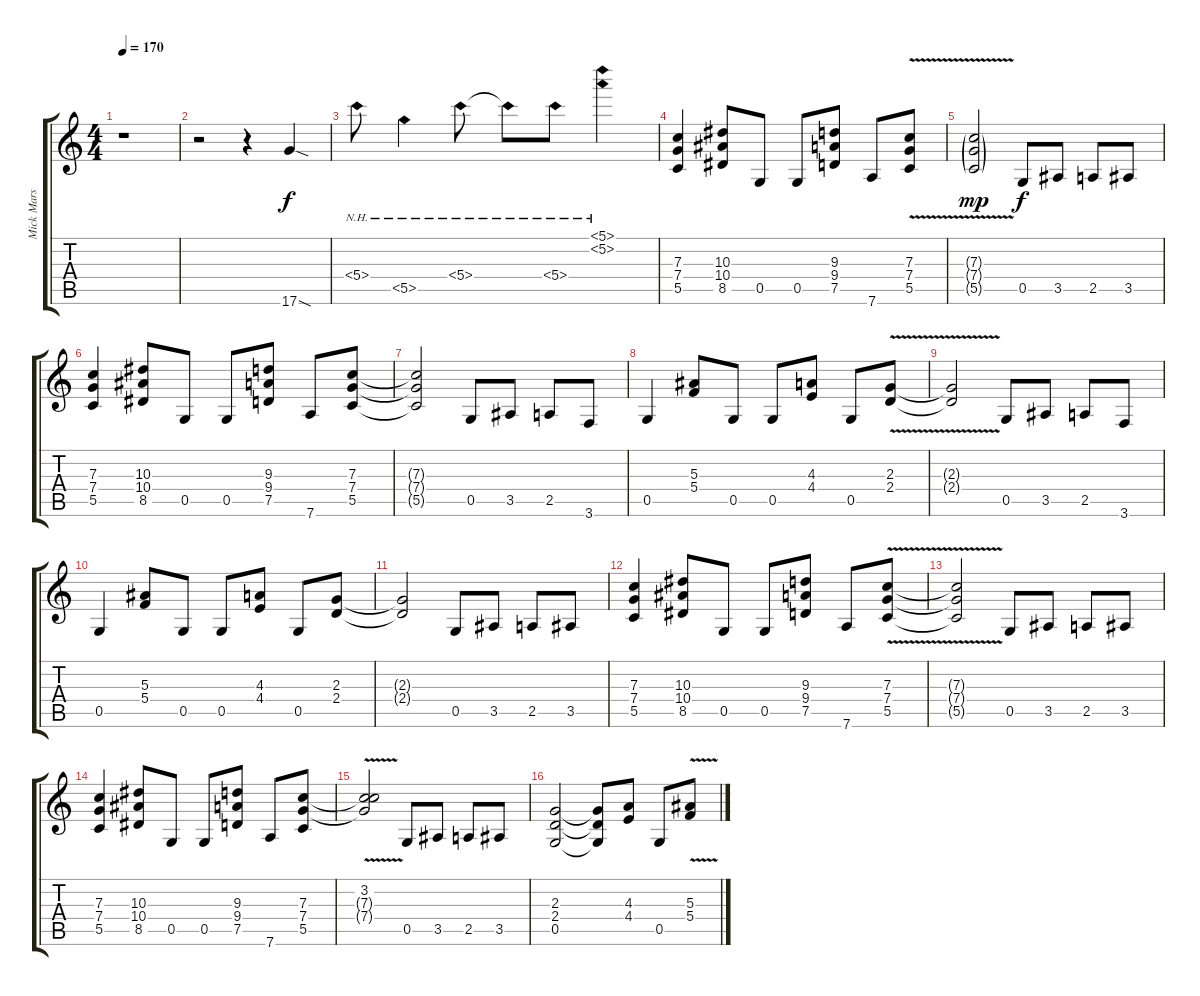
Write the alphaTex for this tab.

\track ("Mick Mars" "Mick Mars") {instrument distortionguitar}
\staff {score tabs}
\tuning (D4 A3 F3 C3 G2 D2) {hide}
\ts (4 4)
\tempo 170
\clef g2
\ks c
r.1{dy f instrument distortionguitar} |
r.2 r.4 17.6{sod}.4 |
5.4{nh}.8 5.5{nh}.4 5.4{nh}.8 5.4{nh t}.8 5.4{nh}.8 (5.1{nh} 5.2{nh}).4 |
(7.3 7.4 5.5).4 (10.3 10.4 8.5).8 0.5.8 0.5.8 (9.3 9.4 7.5).8 7.6.8 (7.3{v} 7.4{v} 5.5{v}).8 |
(7.3{v g} 7.4{v g} 5.5{v g}).2{dy mp} 0.5.8{dy f} 3.5.8 2.5.8 3.5.8 |
(7.3 7.4 5.5).4 (10.3 10.4 8.5).8 0.5.8 0.5.8 (9.3 9.4 7.5).8 7.6.8 (7.3 7.4 5.5).8 |
(7.3{t} 7.4{t} 5.5{t}).2 0.5.8 3.5.8 2.5.8 3.6.8 |
0.5.4 (5.3 5.4).8 0.5.8 0.5.8 (4.3 4.4).8 0.5.8 (2.3{v} 2.4{v}).8 |
(2.3{v t} 2.4{v t}).2 0.5.8 3.5.8 2.5.8 3.6.8 |
0.5.4 (5.3 5.4).8 0.5.8 0.5.8 (4.3 4.4).8 0.5.8 (2.3 2.4).8 |
(2.3{t} 2.4{t}).2 0.5.8 3.5.8 2.5.8 3.5.8 |
(7.3 7.4 5.5).4 (10.3 10.4 8.5).8 0.5.8 0.5.8 (9.3 9.4 7.5).8 7.6.8 (7.3{v} 7.4{v} 5.5{v}).8 |
(7.3{v t} 7.4{v t} 5.5{v t}).2 0.5.8 3.5.8 2.5.8 3.5.8 |
(7.3 7.4 5.5).4 (10.3 10.4 8.5).8 0.5.8 0.5.8 (9.3 9.4 7.5).8 7.6.8 (7.3 7.4 5.5).8 |
(3.2{v} 7.3{v t} 7.4{v t}).2 0.5.8 3.5.8 2.5.8 3.5.8 |
(2.3 2.4 0.5).2 (2.3{t} 2.4{t} 0.5{t}).8 (4.3 4.4).8 0.5.8 (5.3{v} 5.4{v}).8
